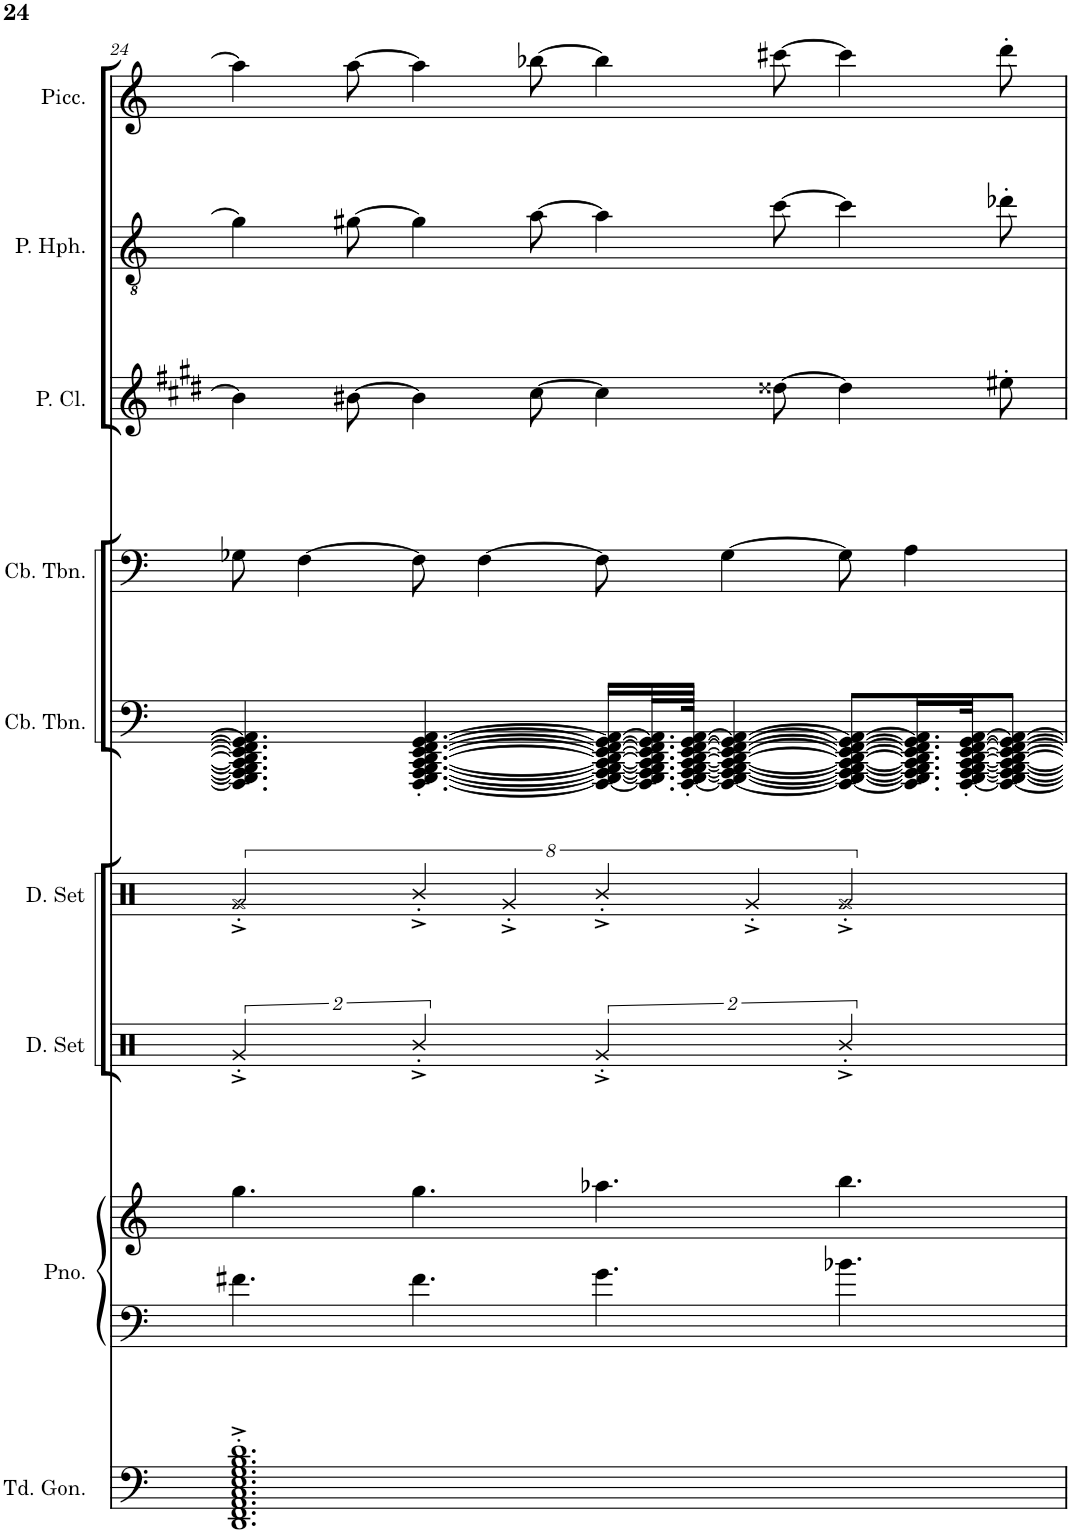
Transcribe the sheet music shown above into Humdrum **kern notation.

**kern	**kern	**kern	**kern	**kern	**kern	**kern	**kern	**kern	**kern
*part9	*part8	*part8	*part7	*part6	*part5	*part4	*part3	*part2	*part1
*staff10	*staff9	*staff8	*staff7	*staff6	*staff5	*staff4	*staff3	*staff2	*staff1
*I"Tuned Gongs	*I"Piano	*	*I"Drumset	*I"Drumset	*I"Contrabass Trombone	*I"Contrabass Trombone	*I"Piccolo Clarinet	*I"Piccolo Heckelphone	*I"Piccolo
*I'Td. Gon.	*I'Pno.	*	*I'D. Set	*I'D. Set	*I'Cb. Tbn.	*I'Cb. Tbn.	*I'P. Cl.	*I'P. Hph.	*I'Picc.
!!LO:PB:g=z
*clefF4	*clefF4	*clefG2	*clefX	*clefX	*clefF4	*clefF4	*clefG2	*clefGv2	*clefG2
*	*	*	*	*	*	*	*Trd-5c-8	*	*Trd-7c-12
*k[]	*k[]	*k[]	*k[]	*k[]	*k[]	*k[]	*k[f#c#g#d#]	*k[]	*k[]
*M12/8	*M12/8	*M12/8	*M12/8	*M12/8	*M12/8	*M12/8	*M12/8	*M12/8	*M12/8
=24	=24	=24	=24	=24	=24	=24	=24	=24	=24
1.DD'^ 1.FF'^ 1.AA'^ 1.C'^ 1.E'^ 1.G'^ 1.B'^ 1.d'^	4.f#X\	4.gg\	8%3Rg'^/	8%3Rg'^/	4.FFF/] 4.GGG/] 4.AAA/] 4.BBB/] 4.CC/] 4.DD/] 4.EE/] 4.FF/] 4.GG/] 4.AA/]	8G-X\	4b#\]	4g#\]	4aa\]
.	.	.	.	.	.	[4F\	.	.	.
.	.	.	.	.	.	.	[8b#X\	[8g#X\	[8aa\
.	4.f#\	4.gg\	8%3R'^/	16%3R'^/	[4.FFF/' [4.GGG/' [4.AAA/' [4.BBB/' [4.CC/' [4.DD/' [4.EE/' [4.FF/' [4.GG/' [4.AA/'	8F\]	4b#\]	4g#\]	4aa\]
.	.	.	.	.	.	[4F\	.	.	.
.	.	.	.	16%3Rg'^/	.	.	.	.	.
.	.	.	.	.	.	.	[8cc#\	[8a\	[8bb-X\
.	4.g\	4.aa-X\	8%3Rg'^/	16%3R'^/	16FFF/_ 16GGG/_ 16AAA/_ 16BBB/_ 16CC/_ 16DD/_ 16EE/_ 16FF/_ 16GG/_ 16AA/_LL	8F\]	4cc#\]	4a\]	4bb-\]
.	.	.	.	.	32.FFF/] 32.GGG/] 32.AAA/] 32.BBB/] 32.CC/] 32.DD/] 32.EE/] 32.FF/] 32.GG/] 32.AA/]L	.	.	.	.
.	.	.	.	.	[64FFF/' [64GGG/' [64AAA/' [64BBB/' [64CC/' [64DD/' [64EE/' [64FF/' [64GG/' [64AA/'JJJk	.	.	.	.
.	.	.	.	.	4FFF/_ 4GGG/_ 4AAA/_ 4BBB/_ 4CC/_ 4DD/_ 4EE/_ 4FF/_ 4GG/_ 4AA/_	[4G-\	.	.	.
.	.	.	.	16%3Rg'^/	.	.	.	.	.
.	.	.	.	.	.	.	[8dd##X\	[8cc\	[8ccc#X\
.	4.b-X\	4.bb\	8%3R'^/	8%3Rg'^/	8FFF/_ 8GGG/_ 8AAA/_ 8BBB/_ 8CC/_ 8DD/_ 8EE/_ 8FF/_ 8GG/_ 8AA/_L	8G-\]	4dd##\]	4cc\]	4ccc#\]
.	.	.	.	.	16.FFF/] 16.GGG/] 16.AAA/] 16.BBB/] 16.CC/] 16.DD/] 16.EE/] 16.FF/] 16.GG/] 16.AA/]L	4A\	.	.	.
.	.	.	.	.	[32FFF/' [32GGG/' [32AAA/' [32BBB/' [32CC/' [32DD/' [32EE/' [32FF/' [32GG/' [32AA/'JK	.	.	.	.
.	.	.	.	.	8FFF/_ 8GGG/_ 8AAA/_ 8BBB/_ 8CC/_ 8DD/_ 8EE/_ 8FF/_ 8GG/_ 8AA/_J	.	8ee#X'\	8dd-X'\	8ddd'\
=	=	=	=	=	=	=	=	=	=
*-	*-	*-	*-	*-	*-	*-	*-	*-	*-
